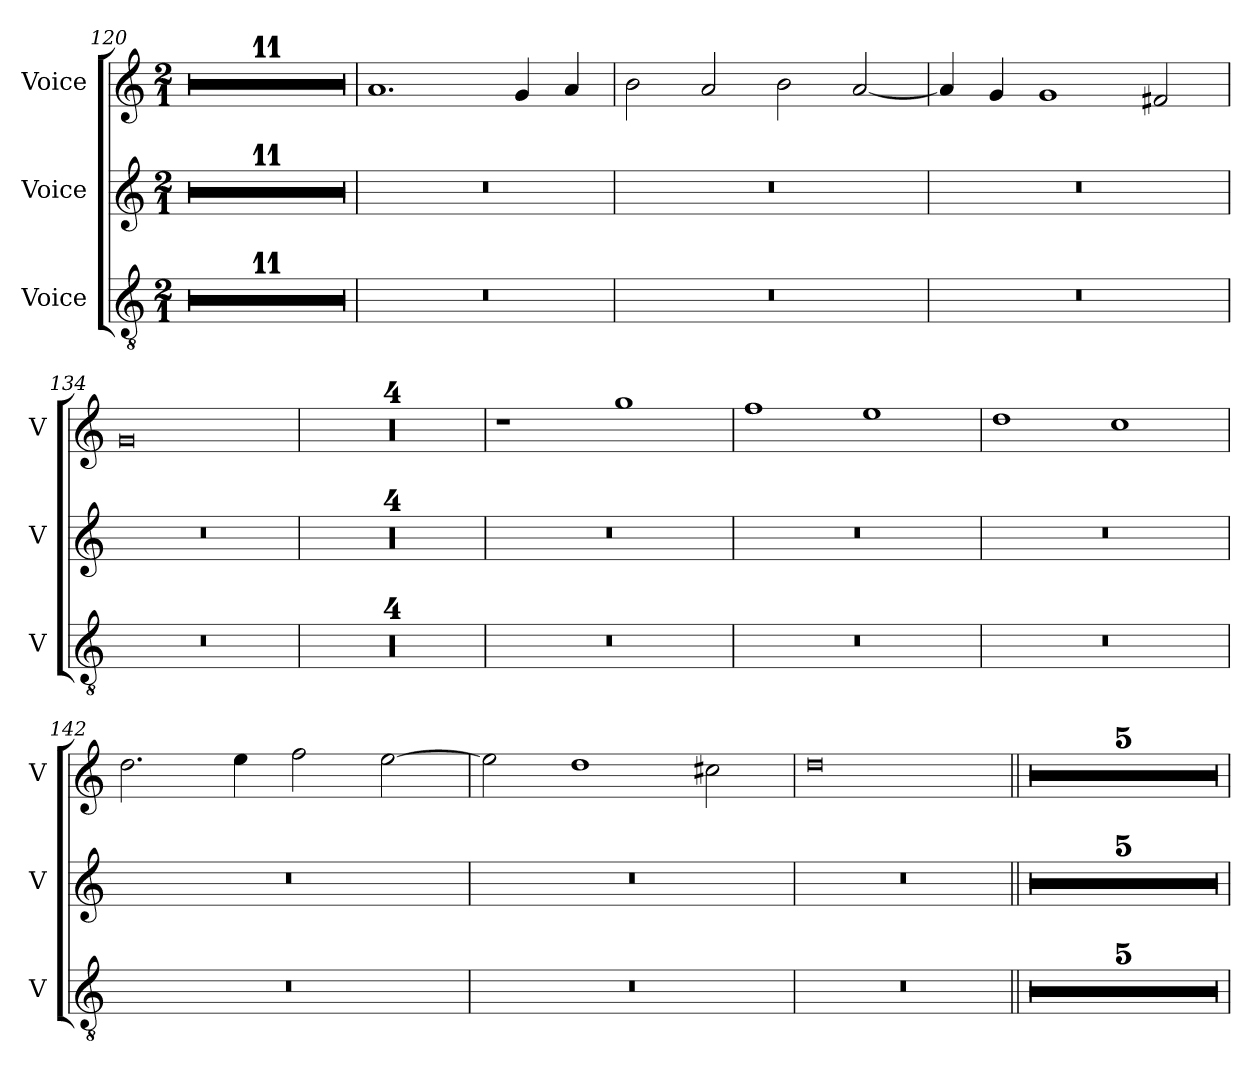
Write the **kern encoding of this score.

**kern	**kern	**kern
*part3	*part2	*part1
*staff3	*staff2	*staff1
*I"Voice	*I"Voice	*I"Voice
*I'V	*I'V	*I'V
*clefGv2	*clefG2	*clefG2
*k[]	*k[]	*k[]
*M2/1	*M2/1	*M2/1
=120	=120	=120
0r	0r	0r
!!LO:PB:g=z
=121	=121	=121
0r	0r	0r
=122	=122	=122
0r	0r	0r
=123	=123	=123
0r	0r	0r
=124	=124	=124
0r	0r	0r
=125	=125	=125
0r	0r	0r
=126	=126	=126
0r	0r	0r
=127	=127	=127
0r	0r	0r
!!LO:LB:g=z
=128	=128	=128
0r	0r	0r
=129	=129	=129
0r	0r	0r
=130	=130	=130
0r	0r	0r
=131	=131	=131
0r	0r	1.a
.	.	4g/
.	.	4a/
=132	=132	=132
0r	0r	2b\
.	.	2a/
.	.	2b\
.	.	[2a/
!!LO:LB:g=z
=133	=133	=133
0r	0r	4a/]
.	.	4g/
.	.	1g
.	.	2f#X/
=134	=134	=134
0r	0r	0g
=135	=135	=135
0r	0r	0r
=136	=136	=136
0r	0r	0r
=137	=137	=137
0r	0r	0r
=138	=138	=138
0r	0r	0r
!!LO:LB:g=z
=139	=139	=139
0r	0r	1r
.	.	1gg
=140	=140	=140
0r	0r	1ff
.	.	1ee
=141	=141	=141
0r	0r	1dd
.	.	1cc
=142	=142	=142
0r	0r	2.dd\
.	.	4ee\
.	.	2ff\
.	.	[2ee\
=143	=143	=143
0r	0r	2ee\]
.	.	1dd
.	.	2cc#X\
!!LO:LB:g=z
=144	=144	=144
0r	0r	0dd
=||	=||	=||
0r	0r	0r
=145	=145	=145
0r	0r	0r
=146	=146	=146
0r	0r	0r
=147	=147	=147
0r	0r	0r
=148	=148	=148
0r	0r	0r
=	=	=
*-	*-	*-
